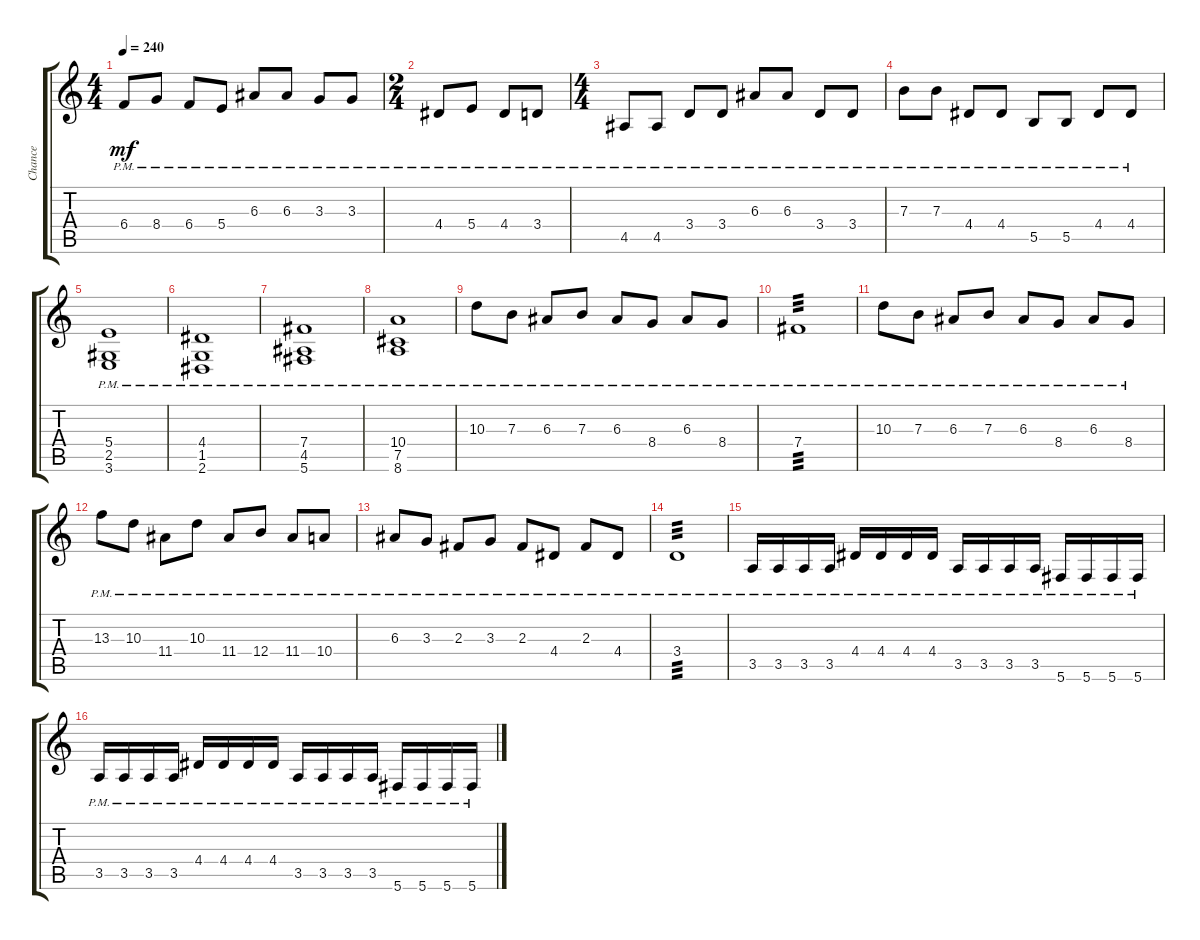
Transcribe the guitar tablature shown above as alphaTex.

\track ("Chance" "Chance") {instrument distortionguitar}
\staff {score tabs}
\tuning (Db4 Ab3 E3 B2 Gb2 Db2) {hide}
\ts (4 4)
\section ("" "")
\tempo 240
\clef g2
\ks c
6.4{pm}.8{dy mf} 8.4{pm}.8 6.4{pm}.8 5.4{pm}.8 6.3{pm}.8 6.3{pm}.8 3.3{pm}.8 3.3{pm}.8 |
\ts (2 4)
4.4{pm}.8 5.4{pm}.8 4.4{pm}.8 3.4{pm}.8 |
\ts (4 4)
4.5{pm}.8 4.5{pm}.8 3.4{pm}.8 3.4{pm}.8 6.3{pm}.8 6.3{pm}.8 3.4{pm}.8 3.4{pm}.8 |
7.3{pm}.8 7.3{pm}.8 4.4{pm}.8 4.4{pm}.8 5.5{pm}.8 5.5{pm}.8 4.4{pm}.8 4.4{pm}.8 |
(5.4{pm} 2.5{pm} 3.6{pm}).1 |
(4.4{pm} 1.5{pm} 2.6{pm}).1 |
(7.4{pm} 4.5{pm} 5.6{pm}).1 |
(10.4{pm} 7.5{pm} 8.6{pm}).1 |
10.3{pm}.8 7.3{pm}.8 6.3{pm}.8 7.3{pm}.8 6.3{pm}.8 8.4{pm}.8 6.3{pm}.8 8.4{pm}.8 |
7.4{pm}.1{tp 3} |
10.3{pm}.8 7.3{pm}.8 6.3{pm}.8 7.3{pm}.8 6.3{pm}.8 8.4{pm}.8 6.3{pm}.8 8.4{pm}.8 |
13.3{pm}.8 10.3{pm}.8 11.4{pm}.8 10.3{pm}.8 11.4{pm}.8 12.4{pm}.8 11.4{pm}.8 10.4{pm}.8 |
6.3{pm}.8 3.3{pm}.8 2.3{pm}.8 3.3{pm}.8 2.3{pm}.8 4.4{pm}.8 2.3{pm}.8 4.4{pm}.8 |
3.4{pm}.1{tp 3} |
3.5{pm}.16 3.5{pm}.16 3.5{pm}.16 3.5{pm}.16 4.4{pm}.16 4.4{pm}.16 4.4{pm}.16 4.4{pm}.16 3.5{pm}.16 3.5{pm}.16 3.5{pm}.16 3.5{pm}.16 5.6{pm}.16 5.6{pm}.16 5.6{pm}.16 5.6{pm}.16 |
3.5{pm}.16 3.5{pm}.16 3.5{pm}.16 3.5{pm}.16 4.4{pm}.16 4.4{pm}.16 4.4{pm}.16 4.4{pm}.16 3.5{pm}.16 3.5{pm}.16 3.5{pm}.16 3.5{pm}.16 5.6{pm}.16 5.6{pm}.16 5.6{pm}.16 5.6{pm}.16
